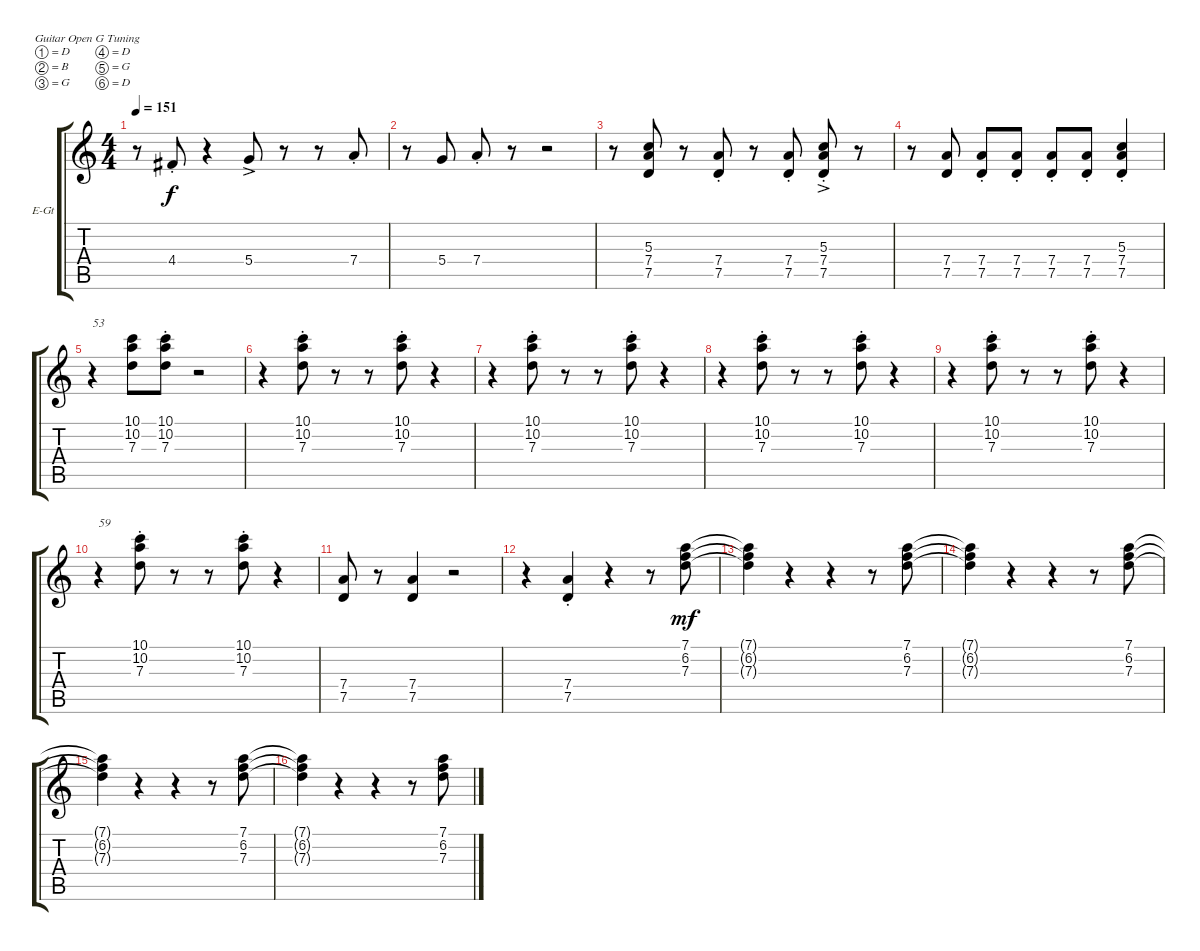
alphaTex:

\bracketExtendMode groupsimilarinstruments
\firstSystemTrackNameOrientation horizontal
\otherSystemsTrackNameOrientation horizontal
\track ("Electric Guitar-Keith" "E-Gt") {instrument overdrivenguitar}
\staff {score tabs}
\tuning (D4 B3 G3 D3 G2 D2)
\ts (4 4)
\tempo 151
\clef g2
\ks aminor
r.8{dy f} 4.4{st}.8 r.4 5.4{ac}.8 r.8 r.8 7.4{st}.8 |
r.8 5.4.8 7.4{st}.8 r.8 r.2 |
r.8 (7.5 7.4 5.3).8 r.8 (7.5{st} 7.4{st}).8 r.8 (7.5{st} 7.4{st}).8 (7.5{ac st} 7.4{ac st} 5.3{ac st}).8 r.8 |
r.8 (7.5 7.4).8 (7.5{st} 7.4{st}).8 (7.5{st} 7.4{st}).8 (7.5{st} 7.4{st}).8 (7.5{st} 7.4{st}).8 (7.5{st} 7.4{st} 5.3{st}).4 |
r.4{txt "53"} (7.3 10.2 10.1).8 (7.3{st} 10.2{st} 10.1{st}).8 r.2 |
r.4 (7.3{st} 10.2{st} 10.1{st}).8 r.8 r.8 (7.3{st} 10.2{st} 10.1{st}).8 r.4 |
r.4 (7.3{st} 10.2{st} 10.1{st}).8 r.8 r.8 (7.3{st} 10.2{st} 10.1{st}).8 r.4 |
r.4 (7.3{st} 10.2{st} 10.1{st}).8 r.8 r.8 (7.3{st} 10.2{st} 10.1{st}).8 r.4 |
r.4 (7.3{st} 10.2{st} 10.1{st}).8 r.8 r.8 (7.3{st} 10.2{st} 10.1{st}).8 r.4 |
r.4{txt "59"} (7.3{st} 10.2{st} 10.1{st}).8 r.8 r.8 (7.3{st} 10.2{st} 10.1{st}).8 r.4 |
(7.5 7.4).8 r.8 (7.5 7.4).4 r.2 |
r.4 (7.5{st} 7.4{st}).4 r.4 r.8 (7.3 6.2 7.1).8{dy mf} |
(7.3{t} 6.2{t} 7.1{t}).4 r.4 r.4 r.8 (7.3 6.2 7.1).8 |
(7.3{t} 6.2{t} 7.1{t}).4 r.4 r.4 r.8 (7.3 6.2 7.1).8 |
(7.3{t} 6.2{t} 7.1{t}).4 r.4 r.4 r.8 (7.3 6.2 7.1).8 |
(7.3{t} 6.2{t} 7.1{t}).4 r.4 r.4 r.8 (7.3 6.2 7.1).8
